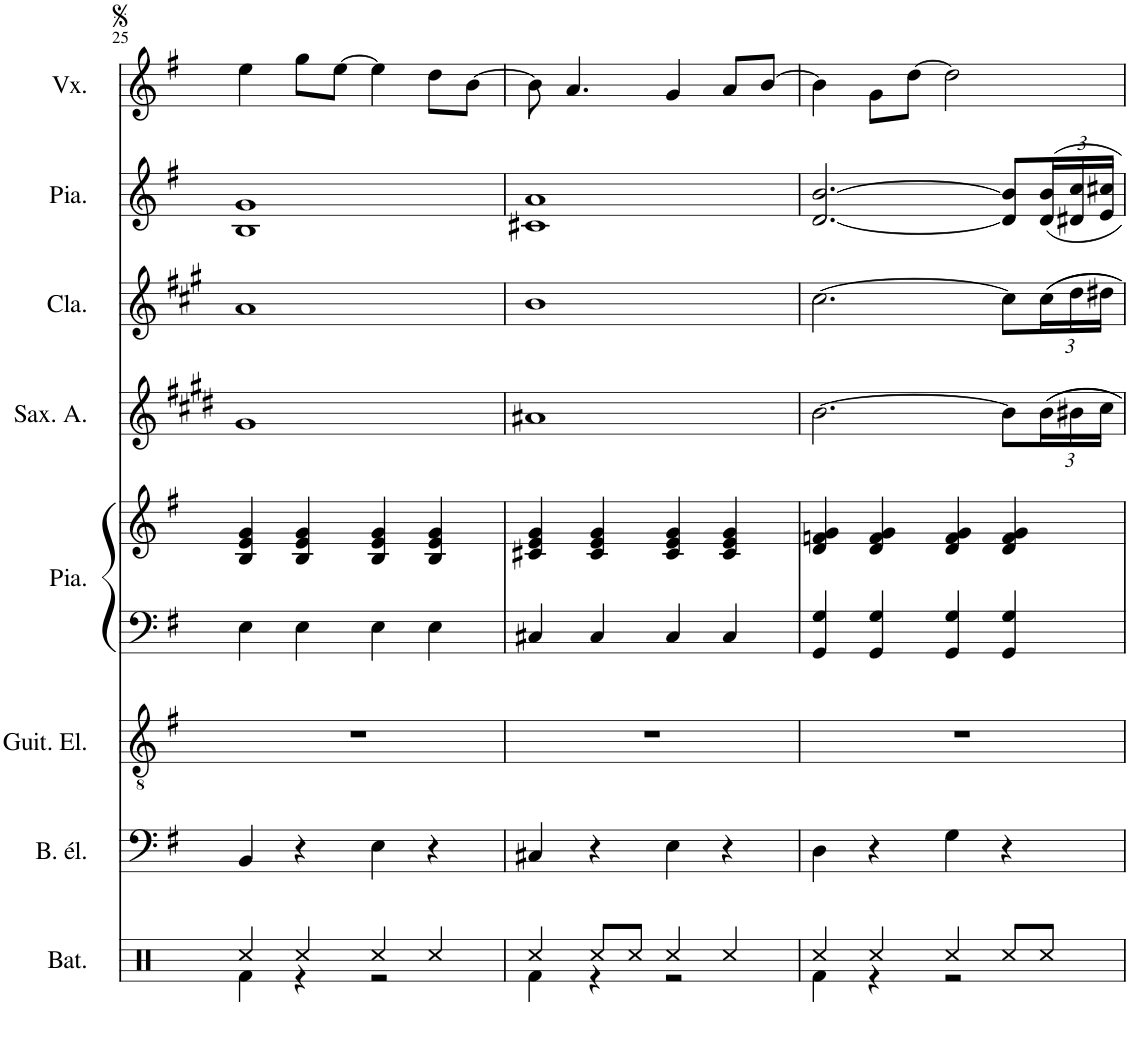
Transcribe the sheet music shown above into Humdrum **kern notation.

**kern	**kern	**kern	**kern	**kern	**kern	**kern	**kern	**kern
*part8	*part7	*part6	*part5	*part5	*part4	*part3	*part2	*part1
*staff9	*staff8	*staff7	*staff6	*staff5	*staff4	*staff3	*staff2	*staff1
*I"Batterie	*I"Basse électrique	*I"Guitare électrique	*I"Piano	*	*I"Saxophone Alto	*I"Clarinette	*I"Piano	*I"Voix
*I'Bat.	*I'B. él.	*I'Guit. El.	*I'Pia.	*	*I'Sax. A.	*I'Cla.	*I'Pia.	*I'Vx.
!!LO:PB:g=z
*clefX	*clefF4	*clefGv2	*clefF4	*clefG2	*clefG2	*clefG2	*clefG2	*clefG2
*	*Trd7c12	*	*	*	*Trd5c9	*Trd1c2	*	*
*k[]	*k[f#]	*k[f#]	*k[f#]	*k[f#]	*k[f#c#g#d#]	*k[f#c#g#]	*k[f#]	*k[f#]
*M4/4	*M4/4	*M4/4	*M4/4	*M4/4	*M4/4	*M4/4	*M4/4	*M4/4
*met(c)	*met(c)	*met(c)	*met(c)	*met(c)	*met(c)	*met(c)	*met(c)	*met(c)
=25	=25	=25	=25	=25	=25	=25	=25	=25
*^	*	*	*	*	*	*	*	*
4Rcc/	4Rf\	4BB/	1r	4E\	4B/ 4e/ 4g/	1g#	1a	1B 1g	4ee\
4Rcc/	4r	4r	.	4E\	4B/ 4e/ 4g/	.	.	.	8gg\L
.	.	.	.	.	.	.	.	.	[8ee\J
4Rcc/	2r	4E\	.	4E\	4B/ 4e/ 4g/	.	.	.	4ee\]
4Rcc/	.	4r	.	4E\	4B/ 4e/ 4g/	.	.	.	8dd\L
.	.	.	.	.	.	.	.	.	[8b\J
=26	=26	=26	=26	=26	=26	=26	=26	=26	=26
4Rcc/	4Rf\	4C#X/	1r	4C#X/	4c#X/ 4e/ 4g/	1a#X	1b	1c#X 1a	8b\]
.	.	.	.	.	.	.	.	.	4.a/
8Rcc/L	4r	4r	.	4C#/	4c#/ 4e/ 4g/	.	.	.	.
8Rcc/J	.	.	.	.	.	.	.	.	.
4Rcc/	2r	4E\	.	4C#/	4c#/ 4e/ 4g/	.	.	.	4g/
4Rcc/	.	4r	.	4C#/	4c#/ 4e/ 4g/	.	.	.	8a/L
.	.	.	.	.	.	.	.	.	[8b/J
=27	=27	=27	=27	=27	=27	=27	=27	=27	=27
4Rcc/	4Rf\	4D\	1r	4GG/ 4G/	4d/ 4fn/ 4g/	[2.b\	[2.cc#\	[2.d/ [2.b/	4b\]
4Rcc/	4r	4r	.	4GG/ 4G/	4d/ 4f/ 4g/	.	.	.	8g\L
.	.	.	.	.	.	.	.	.	[8dd\J
4Rcc/	2r	4G\	.	4GG/ 4G/	4d/ 4f/ 4g/	.	.	.	2dd\]
8Rcc/L	.	4r	.	4GG/ 4G/	4d/ 4f/ 4g/	8b\L]	8cc#\L]	8d/] 8b/]L	.
*	*	*	*	*	*	*Xbrackettup	*Xbrackettup	*Xbrackettup	*
8Rcc/J	.	.	.	.	.	24b\L	24cc#\L	24d/ 24b/L	.
.	.	.	.	.	.	24b#X\	24dd\	24d#X/ 24cc/	.
.	.	.	.	.	.	24cc#\JJ	24dd#X\JJ	24e/ 24cc#X/JJ	.
*v	*v	*	*	*	*	*	*	*	*
=	=	=	=	=	=	=	=	=
*-	*-	*-	*-	*-	*-	*-	*-	*-
